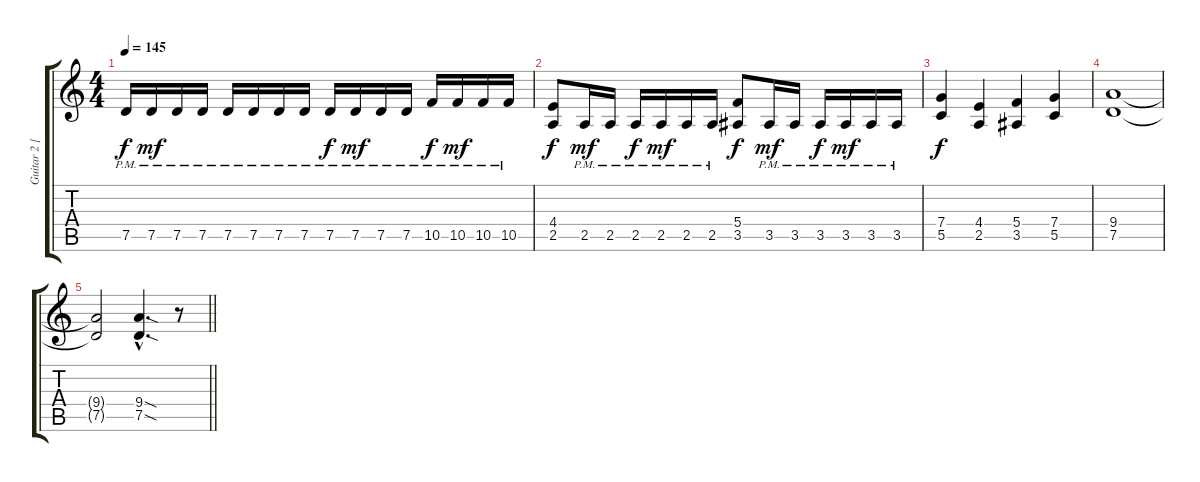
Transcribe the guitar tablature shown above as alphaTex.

\track ("Guitar 2 [Rhythm]" "Guitar 2 [") {instrument distortionguitar}
\staff {score tabs}
\tuning (D4 A3 F3 C3 G2 D2) {hide}
\ts (4 4)
\tempo 145
\clef g2
\ks c
7.5{pm}.16{dy f} 7.5{pm}.16{dy mf} 7.5{pm}.16 7.5{pm}.16 7.5{pm}.16 7.5{pm}.16 7.5{pm}.16 7.5{pm}.16 7.5{pm}.16{dy f} 7.5{pm}.16{dy mf} 7.5{pm}.16 7.5{pm}.16 10.5{pm}.16{dy f} 10.5{pm}.16{dy mf} 10.5{pm}.16 10.5{pm}.16 |
(4.4 2.5).8{dy f} 2.5{pm}.16{dy mf} 2.5{pm}.16 2.5{pm}.16{dy f} 2.5{pm}.16{dy mf} 2.5{pm}.16 2.5{pm}.16 (5.4 3.5).8{dy f} 3.5{pm}.16{dy mf} 3.5{pm}.16 3.5{pm}.16{dy f} 3.5{pm}.16{dy mf} 3.5{pm}.16 3.5{pm}.16 |
(7.4 5.5).4{dy f} (4.4 2.5).4 (5.4 3.5).4 (7.4 5.5).4 |
(9.4 7.5).1 |
\barLineRight lightlight
(9.4{t} 7.5{t}).2 (9.4{sod hac} 7.5{sod hac}).4{d} r.8
